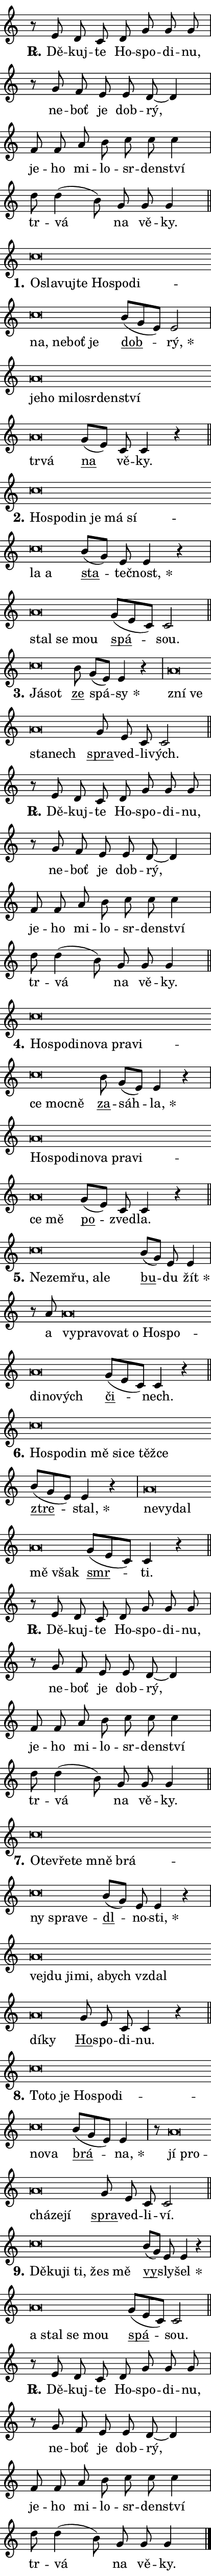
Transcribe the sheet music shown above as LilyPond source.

\version "2.22.1"
\header { tagline = "" }
\paper {
  indent = 0\cm
  top-margin = 0\cm
  right-margin = 0\cm
  bottom-margin = 0\cm
  left-margin = 0\cm
  paper-width = 7\cm
  page-breaking = #ly:one-page-breaking
  system-system-spacing.basic-distance = #11
  score-system-spacing.basic-distance = #11
  ragged-last = ##f
}


%% Author: Thomas Morley
%% https://lists.gnu.org/archive/html/lilypond-user/2020-05/msg00002.html
#(define (line-position grob)
"Returns position of @var[grob} in current system:
   @code{'start}, if at first time-step
   @code{'end}, if at last time-step
   @code{'middle} otherwise
"
  (let* ((col (ly:item-get-column grob))
         (ln (ly:grob-object col 'left-neighbor))
         (rn (ly:grob-object col 'right-neighbor))
         (col-to-check-left (if (ly:grob? ln) ln col))
         (col-to-check-right (if (ly:grob? rn) rn col))
         (break-dir-left
           (and
             (ly:grob-property col-to-check-left 'non-musical #f)
             (ly:item-break-dir col-to-check-left)))
         (break-dir-right
           (and
             (ly:grob-property col-to-check-right 'non-musical #f)
             (ly:item-break-dir col-to-check-right))))
        (cond ((eqv? 1 break-dir-left) 'start)
              ((eqv? -1 break-dir-right) 'end)
              (else 'middle))))

#(define (tranparent-at-line-position vctor)
  (lambda (grob)
  "Relying on @code{line-position} select the relevant enry from @var{vctor}.
Used to determine transparency,"
    (case (line-position grob)
      ((end) (not (vector-ref vctor 0)))
      ((middle) (not (vector-ref vctor 1)))
      ((start) (not (vector-ref vctor 2))))))

noteHeadBreakVisibility =
#(define-music-function (break-visibility)(vector?)
"Makes @code{NoteHead}s transparent relying on @var{break-visibility}"
#{
  \override NoteHead.transparent =
    #(tranparent-at-line-position break-visibility)
#})

#(define delete-ledgers-for-transparent-note-heads
  (lambda (grob)
    "Reads whether a @code{NoteHead} is transparent.
If so this @code{NoteHead} is removed from @code{'note-heads} from
@var{grob}, which is supposed to be @code{LedgerLineSpanner}.
As a result ledgers are not printed for this @code{NoteHead}"
    (let* ((nhds-array (ly:grob-object grob 'note-heads))
           (nhds-list
             (if (ly:grob-array? nhds-array)
                 (ly:grob-array->list nhds-array)
                 '()))
           ;; Relies on the transparent-property being done before
           ;; Staff.LedgerLineSpanner.after-line-breaking is executed.
           ;; This is fragile ...
           (to-keep
             (remove
               (lambda (nhd)
                 (ly:grob-property nhd 'transparent #f))
               nhds-list)))
      ;; TODO find a better method to iterate over grob-arrays, similiar
      ;; to filter/remove etc for lists
      ;; For now rebuilt from scratch
      (set! (ly:grob-object grob 'note-heads)  '())
      (for-each
        (lambda (nhd)
          (ly:pointer-group-interface::add-grob grob 'note-heads nhd))
        to-keep))))

hideNotes = {
  \noteHeadBreakVisibility #begin-of-line-visible
}
unHideNotes = {
  \noteHeadBreakVisibility #all-visible
}

% work-around for resetting accidentals
% https://lilypond.org/doc/v2.23/Documentation/notation/displaying-rhythms#unmetered-music
cadenzaMeasure = {
  \cadenzaOff
  \partial 1024 s1024
  \cadenzaOn
}

#(define-markup-command (accent layout props text) (markup?)
  "Underline accented syllable"
  (interpret-markup layout props
    #{\markup \override #'(offset . 4.3) \underline { #text }#}))

responsum = \markup \concat {
  "R" \hspace #-1.05 \path #0.1 #'((moveto 0 0.07) (lineto 0.9 0.8)) \hspace #0.05 "."
}

\layout {
    \context {
        \Staff
        \remove "Time_signature_engraver"
        \override LedgerLineSpanner.after-line-breaking = #delete-ledgers-for-transparent-note-heads
    }
    \context {
        \Voice {
            \override NoteHead.output-attributes = #'((class . "notehead"))
            \override Hairpin.height = #0.55
        }
    }
    \context {
        \Lyrics {
            \override StanzaNumber.output-attributes = #'((class . "stanzanumber"))
            \override LyricSpace.minimum-distance = #0.9
            \override LyricText.font-name = #"TeX Gyre Schola"
            \override LyricText.font-size = 1
            \override StanzaNumber.font-name = #"TeX Gyre Schola Bold"
            \override StanzaNumber.font-size = 1
        }
    }
}

% magnetic-lyrics.ily
%
%   written by
%     Jean Abou Samra <jean@abou-samra.fr>
%     Werner Lemberg <wl@gnu.org>
%
%   adapted by
%     Jiri Hon <jiri.hon@gmail.com>
%
% Version 2022-Apr-15

% https://www.mail-archive.com/lilypond-user@gnu.org/msg149350.html

#(define (Left_hyphen_pointer_engraver context)
   "Collect syllable-hyphen-syllable occurrences in lyrics and store
them in properties.  This engraver only looks to the left.  For
example, if the lyrics input is @code{foo -- bar}, it does the
following.

@itemize @bullet
@item
Set the @code{text} property of the @code{LyricHyphen} grob between
@q{foo} and @q{bar} to @code{foo}.

@item
Set the @code{left-hyphen} property of the @code{LyricText} grob with
text @q{foo} to the @code{LyricHyphen} grob between @q{foo} and
@q{bar}.
@end itemize

Use this auxiliary engraver in combination with the
@code{lyric-@/text::@/apply-@/magnetic-@/offset!} hook."
   (let ((hyphen #f)
         (text #f))
     (make-engraver
      (acknowledgers
       ((lyric-syllable-interface engraver grob source-engraver)
        (set! text grob)))
      (end-acknowledgers
       ((lyric-hyphen-interface engraver grob source-engraver)
        ;(when (not (grob::has-interface grob 'lyric-space-interface))
          (set! hyphen grob)));)
      ((stop-translation-timestep engraver)
       (when (and text hyphen)
         (ly:grob-set-object! text 'left-hyphen hyphen))
       (set! text #f)
       (set! hyphen #f)))))

#(define (lyric-text::apply-magnetic-offset! grob)
   "If the space between two syllables is less than the value in
property @code{LyricText@/.details@/.squash-threshold}, move the right
syllable to the left so that it gets concatenated with the left
syllable.

Use this function as a hook for
@code{LyricText@/.after-@/line-@/breaking} if the
@code{Left_@/hyphen_@/pointer_@/engraver} is active."
   (let ((hyphen (ly:grob-object grob 'left-hyphen #f)))
     (when hyphen
       (let ((left-text (ly:spanner-bound hyphen LEFT)))
         (when (grob::has-interface left-text 'lyric-syllable-interface)
           (let* ((common (ly:grob-common-refpoint grob left-text X))
                  (this-x-ext (ly:grob-extent grob common X))
                  (left-x-ext
                   (begin
                     ;; Trigger magnetism for left-text.
                     (ly:grob-property left-text 'after-line-breaking)
                     (ly:grob-extent left-text common X)))
                  ;; `delta` is the gap width between two syllables.
                  (delta (- (interval-start this-x-ext)
                            (interval-end left-x-ext)))
                  (details (ly:grob-property grob 'details))
                  (threshold (assoc-get 'squash-threshold details 0.2)))
             (when (< delta threshold)
               (let* (;; We have to manipulate the input text so that
                      ;; ligatures crossing syllable boundaries are not
                      ;; disabled.  For languages based on the Latin
                      ;; script this is essentially a beautification.
                      ;; However, for non-Western scripts it can be a
                      ;; necessity.
                      (lt (ly:grob-property left-text 'text))
                      (rt (ly:grob-property grob 'text))
                      (is-space (grob::has-interface hyphen 'lyric-space-interface))
                      (space (if is-space " " ""))
                      (space-markup (grob-interpret-markup grob " "))
                      (space-size (interval-length (ly:stencil-extent space-markup X)))
                      (extra-delta (if is-space space-size 0))
                      ;; Append new syllable.
                      (ltrt-space (if (and (string? lt) (string? rt))
                                (string-append lt space rt)
                                (make-concat-markup (list lt space rt))))
                      ;; Right-align `ltrt` to the right side.
                      (ltrt-space-markup (grob-interpret-markup
                               grob
                               (make-translate-markup
                                (cons (interval-length this-x-ext) 0)
                                (make-right-align-markup ltrt-space)))))
                 (begin
                   ;; Don't print `left-text`.
                   (ly:grob-set-property! left-text 'stencil #f)
                   ;; Set text and stencil (which holds all collected
                   ;; syllables so far) and shift it to the left.
                   (ly:grob-set-property! grob 'text ltrt-space)
                   (ly:grob-set-property! grob 'stencil ltrt-space-markup)
                   (ly:grob-translate-axis! grob (- (- delta extra-delta)) X))))))))))


#(define (lyric-hyphen::displace-bounds-first grob)
   ;; Make very sure this callback isn't triggered too early.
   (let ((left (ly:spanner-bound grob LEFT))
         (right (ly:spanner-bound grob RIGHT)))
     (ly:grob-property left 'after-line-breaking)
     (ly:grob-property right 'after-line-breaking)
     (ly:lyric-hyphen::print grob)))

squashThreshold = #0.4

\layout {
  \context {
    \Lyrics
    \consists #Left_hyphen_pointer_engraver
    \override LyricText.after-line-breaking =
      #lyric-text::apply-magnetic-offset!
    \override LyricHyphen.stencil = #lyric-hyphen::displace-bounds-first
    \override LyricText.details.squash-threshold = \squashThreshold
    \override LyricHyphen.minimum-distance = 0
    \override LyricHyphen.minimum-length = \squashThreshold
  }
}

squash = \override LyricText.details.squash-threshold = 9999
unSquash = \override LyricText.details.squash-threshold = \squashThreshold

left = \override LyricText.self-alignment-X = #LEFT
unLeft = \revert LyricText.self-alignment-X

starOffset = #(lambda (grob) 
                (let ((x_offset (ly:self-alignment-interface::aligned-on-x-parent grob)))
                  (if (= x_offset 0) 0 (+ x_offset 1.2))))

star = #(define-music-function (syllable)(string?)
"Append star separator at the end of a syllable"
#{
  \once \override LyricText.X-offset = #starOffset
  \lyricmode { \markup {
    #syllable
    \override #'((font-name . "TeX Gyre Schola Bold")) \hspace #0.2 \lower #0.65 \larger "*"
  } }
#})

starAccent = #(define-music-function (syllable)(string?)
"Append star separator at the end of a syllable and make accent"
#{
  \once \override LyricText.X-offset = #starOffset
  \lyricmode { \markup {
    \accent #syllable
    \override #'((font-name . "TeX Gyre Schola Bold")) \hspace #0.2 \lower #0.65 \larger "*"
  } }
#})

breath = #(define-music-function (syllable)(string?)
"Append breathing indicator at the end of a syllable"
#{
  \lyricmode { \markup { #syllable "+" } }
#})

optionalBreath = #(define-music-function (syllable)(string?)
"Append optional breathing indicator at the end of a syllable"
#{
  \lyricmode { \markup { #syllable "(+)" } }
#})


\score {
    <<
        \new Voice = "melody" { \cadenzaOn \key c \major \relative { r8 e' d c d g g g \cadenzaMeasure \bar "|" r g f e e d~ d4 \cadenzaMeasure \bar "|" f8 f a b c c c4 \cadenzaMeasure \bar "|" d8 d4( b8)] g g g4 \cadenzaMeasure \bar "||" \break }
\relative { c''\breve*1/16 \hideNotes \breve*1/16 \bar "" \breve*1/16 \bar "" \breve*1/16 \bar "" \breve*1/16 \bar "" \breve*1/16 \bar "" \breve*1/16 \bar "" \breve*1/16 \bar "" \breve*1/16 \bar "" \breve*1/16 \breve*1/16 \bar "" \unHideNotes \bar "" b8[( g e)] e2 \cadenzaMeasure \bar "|" a\breve*1/16 \hideNotes \breve*1/16 \bar "" \breve*1/16 \bar "" \breve*1/16 \bar "" \breve*1/16 \bar "" \breve*1/16 \bar "" \breve*1/16 \bar "" \breve*1/16 \breve*1/16 \bar "" \unHideNotes \bar "" g8[( e)] c c4 r \cadenzaMeasure \bar "||" \break }
\relative { c''\breve*1/16 \hideNotes \breve*1/16 \bar "" \breve*1/16 \bar "" \breve*1/16 \bar "" \breve*1/16 \bar "" \breve*1/16 \bar "" \breve*1/16 \breve*1/16 \bar "" \unHideNotes \bar "" b8[( g)] e e4 r \cadenzaMeasure \bar "|" a\breve*1/16 \hideNotes \breve*1/16 \breve*1/16 \bar "" \unHideNotes \bar "" g8[( e c)] c2 \cadenzaMeasure \bar "||" \break }
\relative { c''\breve*1/16 \hideNotes \breve*1/16 \bar "" \unHideNotes \bar "" b8 g[( e)] e4 r \cadenzaMeasure \bar "|" a\breve*1/16 \hideNotes \breve*1/16 \bar "" \breve*1/16 \breve*1/16 \bar "" \unHideNotes \bar "" g8 e c c2 \cadenzaMeasure \bar "||" \break }
\relative { r8 e' d c d g g g \cadenzaMeasure \bar "|" r g f e e d~ d4 \cadenzaMeasure \bar "|" f8 f a b c c c4 \cadenzaMeasure \bar "|" d8 d4( b8)] g g g4 \cadenzaMeasure \bar "||" \break }
\relative { c''\breve*1/16 \hideNotes \breve*1/16 \bar "" \breve*1/16 \bar "" \breve*1/16 \bar "" \breve*1/16 \bar "" \breve*1/16 \bar "" \breve*1/16 \bar "" \breve*1/16 \bar "" \breve*1/16 \breve*1/16 \bar "" \unHideNotes \bar "" b8 g[( e)] e4 r \cadenzaMeasure \bar "|" a\breve*1/16 \hideNotes \breve*1/16 \bar "" \breve*1/16 \bar "" \breve*1/16 \bar "" \breve*1/16 \bar "" \breve*1/16 \bar "" \breve*1/16 \bar "" \breve*1/16 \breve*1/16 \bar "" \unHideNotes \bar "" g8[( e)] c c4 r \cadenzaMeasure \bar "||" \break }
\relative { c''\breve*1/16 \hideNotes \breve*1/16 \bar "" \breve*1/16 \bar "" \breve*1/16 \breve*1/16 \bar "" \unHideNotes \bar "" b8[( g)] e e4 \cadenzaMeasure \bar "|" r8 a a\breve*1/16 \hideNotes \breve*1/16 \bar "" \breve*1/16 \bar "" \breve*1/16 \bar "" \breve*1/16 \bar "" \breve*1/16 \bar "" \breve*1/16 \bar "" \breve*1/16 \bar "" \breve*1/16 \breve*1/16 \bar "" \unHideNotes \bar "" g8[( e c)] c4 r \cadenzaMeasure \bar "||" \break }
\relative { c''\breve*1/16 \hideNotes \breve*1/16 \bar "" \breve*1/16 \bar "" \breve*1/16 \bar "" \breve*1/16 \bar "" \breve*1/16 \bar "" \breve*1/16 \breve*1/16 \bar "" \unHideNotes \bar "" b8[( g e)] e4 r \cadenzaMeasure \bar "|" a\breve*1/16 \hideNotes \breve*1/16 \bar "" \breve*1/16 \bar "" \breve*1/16 \breve*1/16 \bar "" \unHideNotes \bar "" g8[( e c)] c4 r \cadenzaMeasure \bar "||" \break }
\relative { r8 e' d c d g g g \cadenzaMeasure \bar "|" r g f e e d~ d4 \cadenzaMeasure \bar "|" f8 f a b c c c4 \cadenzaMeasure \bar "|" d8 d4( b8)] g g g4 \cadenzaMeasure \bar "||" \break }
\relative { c''\breve*1/16 \hideNotes \breve*1/16 \bar "" \breve*1/16 \bar "" \breve*1/16 \bar "" \breve*1/16 \bar "" \breve*1/16 \bar "" \breve*1/16 \bar "" \breve*1/16 \breve*1/16 \bar "" \unHideNotes \bar "" b8[( g)] e e4 r \cadenzaMeasure \bar "|" a\breve*1/16 \hideNotes \breve*1/16 \bar "" \breve*1/16 \bar "" \breve*1/16 \bar "" \breve*1/16 \bar "" \breve*1/16 \bar "" \breve*1/16 \bar "" \breve*1/16 \breve*1/16 \bar "" \unHideNotes \bar "" g8 e c c4 r \cadenzaMeasure \bar "||" \break }
\relative { c''\breve*1/16 \hideNotes \breve*1/16 \bar "" \breve*1/16 \bar "" \breve*1/16 \bar "" \breve*1/16 \bar "" \breve*1/16 \bar "" \breve*1/16 \breve*1/16 \bar "" \unHideNotes \bar "" b8[( g e)] e4 \cadenzaMeasure \bar "|" r8 a\breve*1/16 \hideNotes \breve*1/16 \bar "" \breve*1/16 \bar "" \breve*1/16 \breve*1/16 \bar "" \unHideNotes \bar "" g8 e c c2 \cadenzaMeasure \bar "||" \break }
\relative { c''\breve*1/16 \hideNotes \breve*1/16 \bar "" \breve*1/16 \bar "" \breve*1/16 \bar "" \breve*1/16 \breve*1/16 \bar "" \unHideNotes \bar "" b8[( g)] e e4 r \cadenzaMeasure \bar "|" a\breve*1/16 \hideNotes \breve*1/16 \bar "" \breve*1/16 \breve*1/16 \bar "" \unHideNotes \bar "" g8[( e c)] c2 \cadenzaMeasure \bar "||" \break }
\relative { r8 e' d c d g g g \cadenzaMeasure \bar "|" r g f e e d~ d4 \cadenzaMeasure \bar "|" f8 f a b c c c4 \cadenzaMeasure \bar "|" d8 d4( b8)] g g g4 \cadenzaMeasure \bar "||" \break } \bar "|." }
        \new Lyrics \lyricsto "melody" { \lyricmode { \set stanza = \responsum
Dě -- kuj -- te Ho -- spo -- di -- nu, ne -- boť je dob -- rý, je -- ho mi -- lo -- sr -- den -- ství tr -- vá na vě -- ky.
\set stanza = "1."
\left O -- \squash sla -- vuj -- te Ho -- spo -- di -- na, ne -- boť je \unLeft \unSquash \markup \accent dob -- \star rý, \left je -- \squash ho mi -- lo -- sr -- den -- ství tr -- vá \unLeft \unSquash \markup \accent na vě -- ky.
\set stanza = "2."
\left Ho -- \squash spo -- din je má sí -- la a \unLeft \unSquash \markup \accent sta -- teč -- \star nost, \left stal \squash se mou \unLeft \unSquash \markup \accent spá -- sou.
\set stanza = "3."
\left Já -- \squash sot \unLeft \unSquash \markup \accent ze spá -- \star sy \left zní \squash ve sta -- nech \unLeft \unSquash \markup \accent spra -- ved -- li -- vých.
\set stanza = \responsum
Dě -- kuj -- te Ho -- spo -- di -- nu, ne -- boť je dob -- rý, je -- ho mi -- lo -- sr -- den -- ství tr -- vá na vě -- ky.
\set stanza = "4."
\left Ho -- \squash spo -- di -- no -- va pra -- vi -- ce moc -- ně \unLeft \unSquash \markup \accent za -- sáh -- \star la, \left Ho -- \squash spo -- di -- no -- va pra -- vi -- ce mě \unLeft \unSquash \markup \accent po -- zved -- la.
\set stanza = "5."
\left Ne -- \squash ze -- mřu, a -- le \unLeft \unSquash \markup \accent bu -- du \star žít a \left vy -- \squash pra -- vo -- vat o Ho -- spo -- di -- no -- vých \unLeft \unSquash \markup \accent či -- nech.
\set stanza = "6."
\left Ho -- \squash spo -- din mě si -- ce těž -- ce \unLeft \unSquash \markup \accent ztre -- \star stal, \left ne -- \squash vy -- dal mě však \unLeft \unSquash \markup \accent smr -- ti.
\set stanza = \responsum
Dě -- kuj -- te Ho -- spo -- di -- nu, ne -- boť je dob -- rý, je -- ho mi -- lo -- sr -- den -- ství tr -- vá na vě -- ky.
\set stanza = "7."
\left O -- \squash te -- vře -- te mně brá -- ny spra -- ve -- \unLeft \unSquash \markup \accent dl -- no -- \star sti, \left vej -- \squash du ji -- mi, a -- bych vzdal dí -- ky \unLeft \unSquash \markup \accent Ho -- spo -- di -- nu.
\set stanza = "8."
\left To -- \squash to je Ho -- spo -- di -- no -- va \unLeft \unSquash \markup \accent brá -- \star na, \left jí \squash pro -- chá -- ze -- jí \unLeft \unSquash \markup \accent spra -- ved -- li -- ví.
\set stanza = "9."
\left Dě -- \squash ku -- ji ti, žes mě \unLeft \unSquash \markup \accent vy -- sly -- \star šel \left a \squash stal se mou \unLeft \unSquash \markup \accent spá -- sou.
\set stanza = \responsum
Dě -- kuj -- te Ho -- spo -- di -- nu, ne -- boť je dob -- rý, je -- ho mi -- lo -- sr -- den -- ství tr -- vá na vě -- ky. } }
    >>
    \layout {}
}
